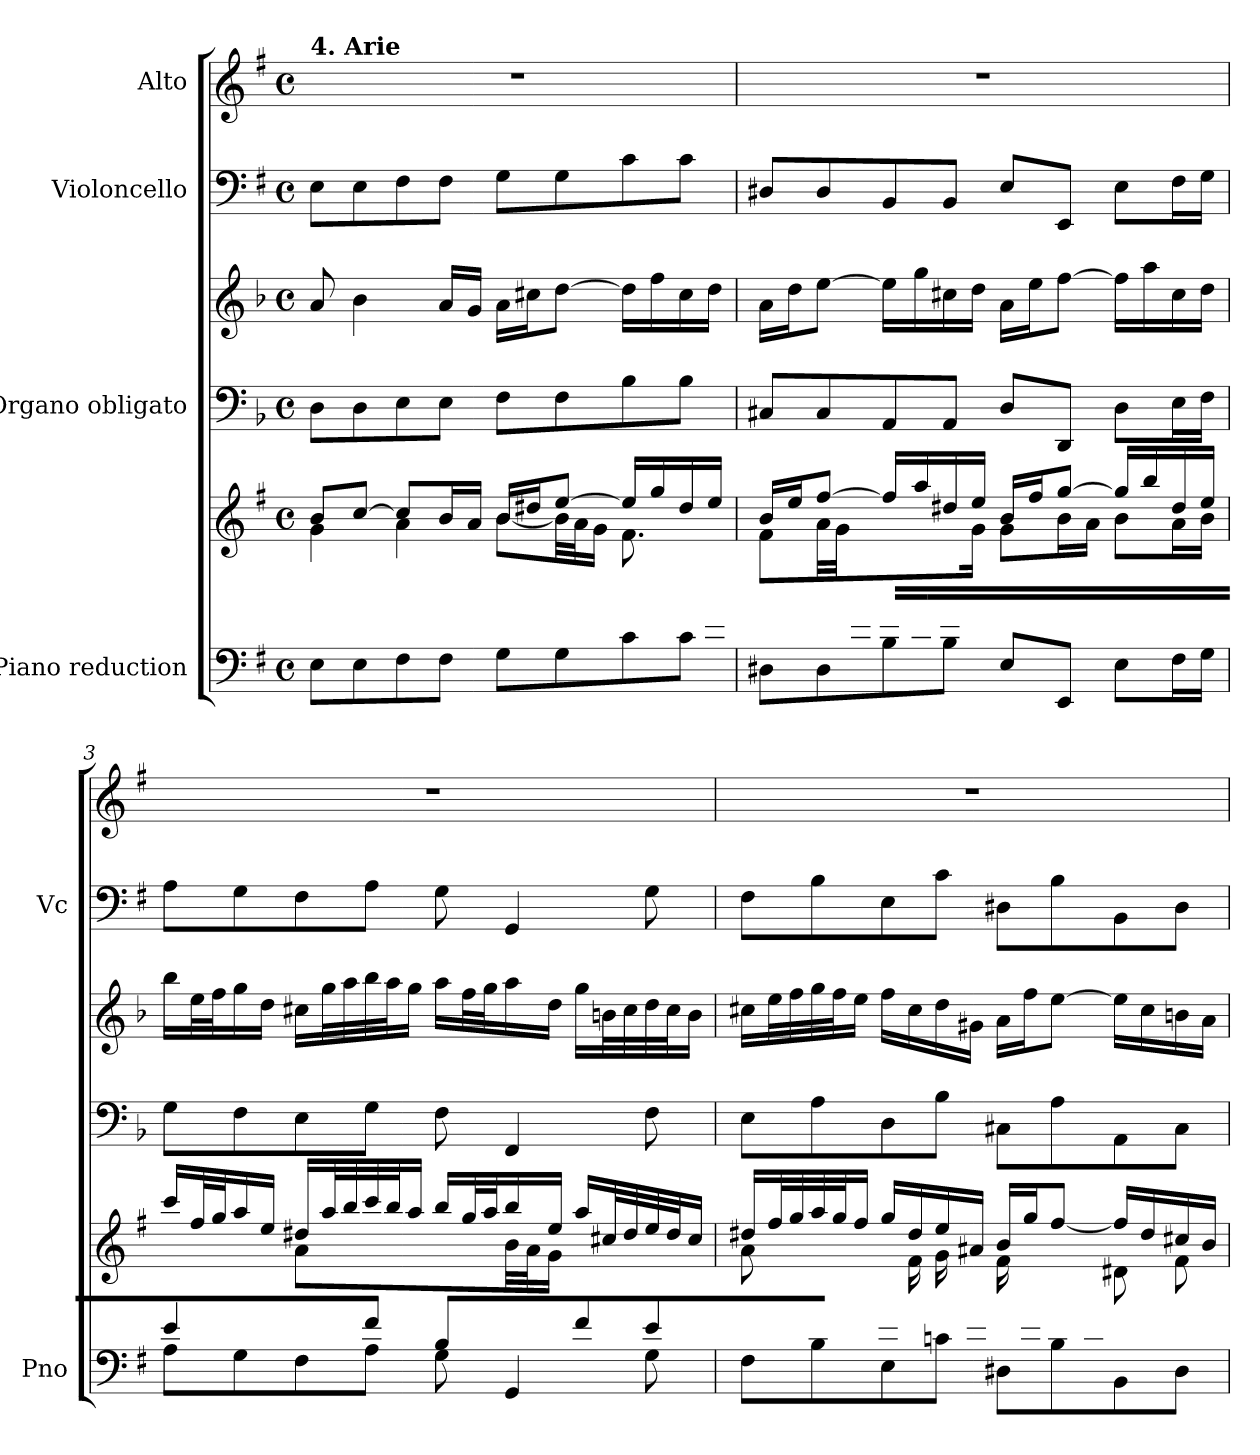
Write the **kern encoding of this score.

**kern	**kern	**kern	**kern	**kern	**kern
*part4	*part4	*part3	*part3	*part2	*part1
*staff6	*staff5	*staff4	*staff3	*staff2	*staff1
*I"Piano reduction	*	*I"Organo obligato	*	*I"Violoncello	*I"Alto
*I'Pno	*	*	*	*I'Vc	*
*clefF4	*clefG2	*clefF4	*clefG2	*clefF4	*clefG2
*	*	*ITrd-1c-2	*ITrd-1c-2	*	*
*k[f#]	*k[f#]	*k[f#]	*k[f#]	*k[f#]	*k[f#]
*M4/4	*M4/4	*M4/4	*M4/4	*M4/4	*M4/4
*met(c)	*met(c)	*met(c)	*met(c)	*met(c)	*met(c)
=1	=1	=1	=1	=1	=1
*^	*^	*	*	*	*
!	!	!	!	!	!	!	!LO:TX:a:B:t=4. Arie
2...ryy	8E\L	8b/L	4g\	8E\L	8b/	8E\L	1r
.	8E\	[8cc/J	.	8E\	4cc\	8E\	.
.	8F#\	8cc/L]	4a\	8F#\	.	8F#\	.
.	8F#\J	16b/L	.	8F#\J	16b/LL	8F#\J	.
.	.	16a/JJ	.	.	16a/JJ	.	.
.	8G\L	16b/LL	[8b\L	8G\L	16b\LL	8G\L	.
.	.	16dd#X/J	.	.	16dd#X\J	.	.
.	8G\	[8ee/J	32b\LL]	8G\	[8ee\J	8G\	.
.	.	.	32a\J	.	.	.	.
.	.	.	16g\JJ	.	.	.	.
.	8c\	16ee/LL]	8.f#\L	8c\	16ee\LL]	8c\	.
.	.	16gg/	.	.	16gg\	.	.
.	8c\J	16dd#/	.	8c\J	16dd#\	8c\J	.
16e/Jk	.	16ee/JJ	16ryy	.	16ee\JJ	.	.
=2	=2	=2	=2	=2	=2	=2	=2
8.ryy	8D#X\L	16b/LL	8f#\L	8D#X/L	16b\LL	8D#X/L	1r
.	.	16ee/J	.	.	16ee\J	.	.
.	8D#\	[8ff#/J	32a\LL	8D#/	[8ff#\J	8D#/	.
.	.	.	32g\J	.	.	.	.
16f#/JJ	.	.	4ryy	.	.	.	.
16e/LL	8B\	16ff#/LL]	.	8BB/	16ff#\LL]	8BB/	.
16d#X/	.	16aa/	.	.	16aa\	.	.
16f#/	8B\J	16dd#X/	.	8BB/J	16dd#X\	8BB/J	.
2ryy	.	16ee/JJ	16g\JJ	.	16ee\JJ	.	.
.	8E/L	16b/LL	8g\L	8E/L	16b\LL	8E/L	.
.	.	16ff#/J	.	.	16ff#\J	.	.
.	8EE/J	[8gg/J	16b\L	8EE/J	[8gg\J	8EE/J	.
.	.	.	16a\JJ	.	.	.	.
.	8E\L	16gg/LL]	8b\L	8E\L	16gg\LL]	8E\L	.
.	.	16bb/	.	.	16bb\	.	.
.	16F#\L	16dd#/	16a\L	16F#\L	16dd#\	16F#\L	.
16ryy	16G\JJ	16ee/JJ	16b\JJ	16G\JJ	16ee\JJ	16G\JJ	.
!!LO:LB:g=z
=3	=3	=3	=3	=3	=3	=3	=3
4e/	8A\L	16ccc/LL	4ryy	8A\L	16ccc\LL	8A\L	1r
.	.	32ff#/L	.	.	32ff#\L	.	.
.	.	32gg/J	.	.	32gg\J	.	.
.	8G\	16aa/	.	8G\	16aa\	8G\	.
.	.	16ee/JJ	.	.	16ee\JJ	.	.
8ryy	8F#\	16dd#X/LL	8a\L	8F#\	16dd#X\LL	8F#\	.
.	.	32aa/L	.	.	32aa\L	.	.
.	.	32bb/	.	.	32bb\	.	.
8f#/J	8A\J	32ccc/	4ryy	8A\J	32ccc\	8A\J	.
.	.	32bb/J	.	.	32bb\J	.	.
.	.	16aa/JJ	.	.	16aa\JJ	.	.
8B/L	8G\	16bb/LL	.	8G\	16bb\LL	8G\	.
.	.	32gg/L	.	.	32gg\L	.	.
.	.	32aa/J	.	.	32aa\J	.	.
8ryy	4GG/	16bb/	32b\LL	4GG/	16bb\	4GG/	.
.	.	.	32a\J	.	.	.	.
.	.	16ee/JJ	16g\JJ	.	16ee\JJ	.	.
8f#/L	.	16aa/LL	4ryy	.	16aa\LL	.	.
.	.	32cc#X/L	.	.	32cc#X\L	.	.
.	.	32dd#/	.	.	32dd#\	.	.
8e/J	8G\	32ee/	.	8G\	32ee\	8G\	.
.	.	32dd#/J	.	.	32dd#\J	.	.
.	.	16cc#/JJ	.	.	16cc#\JJ	.	.
=4	=4	=4	=4	=4	=4	=4	=4
8ryy	8F#\L	16dd#X/LL	8a\L	8F#\L	16dd#X\LL	8F#\L	1r
.	.	32ff#/L	.	.	32ff#\L	.	.
.	.	32gg/	.	.	32gg\	.	.
8d#X/J	8B\	32aa/	8.ryy	8B\	32aa\	8B\	.
.	.	32gg/J	.	.	32gg\J	.	.
.	.	16ff#/JJ	.	.	16ff#\JJ	.	.
16e/LL	8E\	16gg/LL	.	8E\	16gg\LL	8E\	.
8ryy	.	16dd#/	16f#\	.	16dd#\	.	.
.	8cn\J	16ee/	16g\	8c\J	16ee\	8c\J	.
16e/JJ	.	16a#X/JJ	16ryy	.	16a#X\JJ	.	.
16ryy	8D#X\L	16b/LL	16f#\LL	8D#X\L	16b\LL	8D#X\L	.
16e/	.	16gg/J	8.ryy	.	16gg\J	.	.
16d#/	8B\	[8ff#/J	.	8B\	[8ff#\J	8B\	.
16c#X/JJ	.	.	.	.	.	.	.
4ryy	8BB\	16ff#/LL]	8d#X\L	8BB\	16ff#\LL]	8BB\	.
.	.	16dd#/	.	.	16dd#\	.	.
.	8D#\J	16cc#X/	8f#\J	8D#\J	16cc#X\	8D#\J	.
.	.	16b/JJ	.	.	16b\JJ	.	.
*v	*v	*	*	*	*	*	*
*	*v	*v	*	*	*	*
=	=	=	=	=	=
*-	*-	*-	*-	*-	*-
